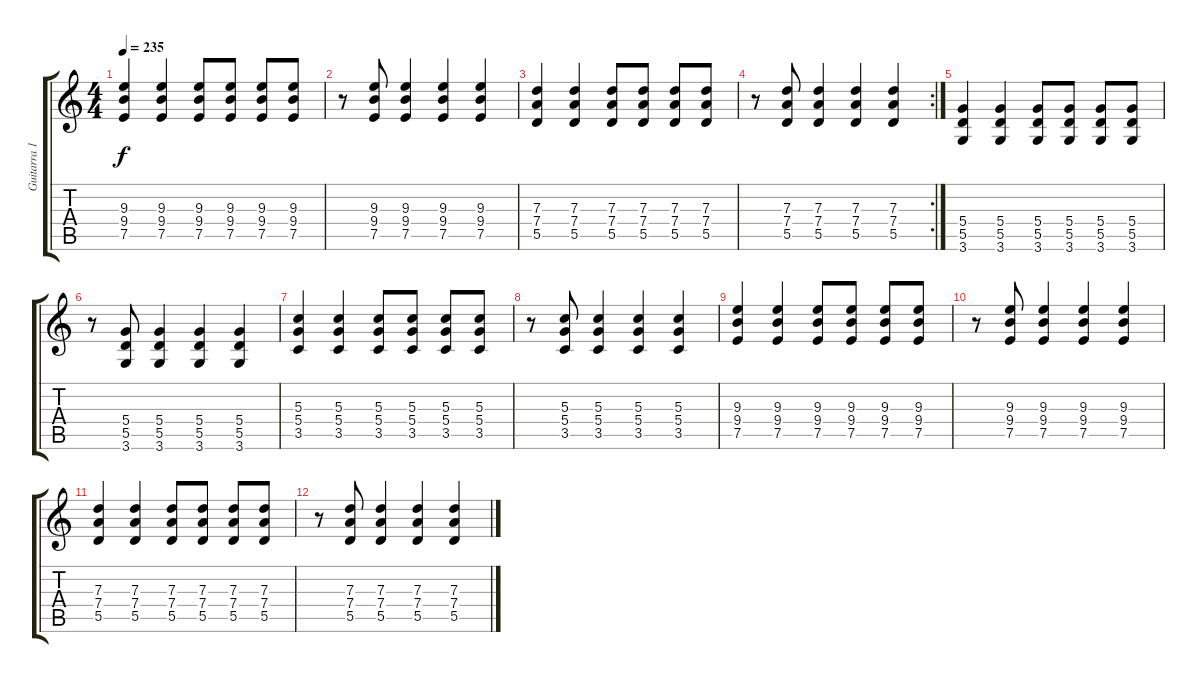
\track ("Guitarra 1" "Guitarra 1") {instrument overdrivenguitar}
\staff {score tabs}
\tuning (E4 B3 G3 D3 A2 E2) {hide}
\ts (4 4)
\tempo 235
\clef g2
\ks c
(9.3 9.4 7.5).4{dy f} (9.3 9.4 7.5).4 (9.3 9.4 7.5).8 (9.3 9.4 7.5).8 (9.3 9.4 7.5).8 (9.3 9.4 7.5).8 |
r.8 (9.3 9.4 7.5).8 (9.3 9.4 7.5).4 (9.3 9.4 7.5).4 (9.3 9.4 7.5).4 |
(7.3 7.4 5.5).4 (7.3 7.4 5.5).4 (7.3 7.4 5.5).8 (7.3 7.4 5.5).8 (7.3 7.4 5.5).8 (7.3 7.4 5.5).8 |
\rc 2
r.8 (7.3 7.4 5.5).8 (7.3 7.4 5.5).4 (7.3 7.4 5.5).4 (7.3 7.4 5.5).4 |
(5.4 5.5 3.6).4 (5.4 5.5 3.6).4 (5.4 5.5 3.6).8 (5.4 5.5 3.6).8 (5.4 5.5 3.6).8 (5.4 5.5 3.6).8 |
r.8 (5.4 5.5 3.6).8 (5.4 5.5 3.6).4 (5.4 5.5 3.6).4 (5.4 5.5 3.6).4 |
(5.3 5.4 3.5).4 (5.3 5.4 3.5).4 (5.3 5.4 3.5).8 (5.3 5.4 3.5).8 (5.3 5.4 3.5).8 (5.3 5.4 3.5).8 |
r.8 (5.3 5.4 3.5).8 (5.3 5.4 3.5).4 (5.3 5.4 3.5).4 (5.3 5.4 3.5).4 |
(9.3 9.4 7.5).4 (9.3 9.4 7.5).4 (9.3 9.4 7.5).8 (9.3 9.4 7.5).8 (9.3 9.4 7.5).8 (9.3 9.4 7.5).8 |
r.8 (9.3 9.4 7.5).8 (9.3 9.4 7.5).4 (9.3 9.4 7.5).4 (9.3 9.4 7.5).4 |
(7.3 7.4 5.5).4 (7.3 7.4 5.5).4 (7.3 7.4 5.5).8 (7.3 7.4 5.5).8 (7.3 7.4 5.5).8 (7.3 7.4 5.5).8 |
r.8 (7.3 7.4 5.5).8 (7.3 7.4 5.5).4 (7.3 7.4 5.5).4 (7.3 7.4 5.5).4
